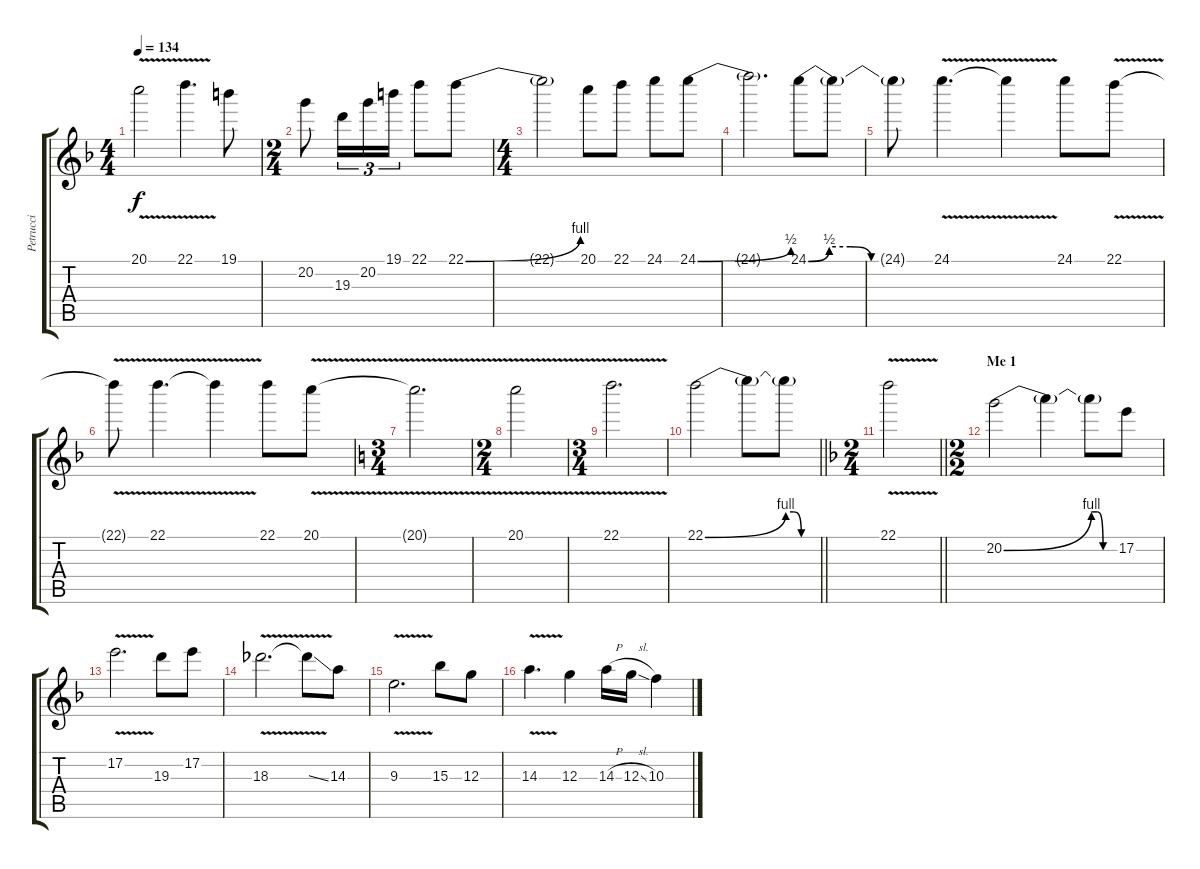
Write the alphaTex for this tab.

\track ("Petrucci" "Petrucci") {instrument distortionguitar}
\staff {score tabs}
\tuning (E4 B3 G3 D3 A2 E2) {hide}
\ts (4 4)
\tempo 134
\clef g2
\ks f
20.1{v}.2{dy f} 22.1{v}.4{d} 19.1.8 |
\ts (2 4)
20.2.8 19.3.16{tu (3 2)} 20.2.16{tu (3 2)} 19.1.16{tu (3 2)} 22.1.8 22.1{be (bend 0 0 60 4)}.8 |
\ts (4 4)
22.1{t}.2 20.1.8 22.1.8 24.1.8 24.1{be (bend 0 0 60 2)}.8 |
24.1{t}.2{d} 24.1{be (custom 0 0 10 2 20 2 30 0 60 0)}.8 24.1{t}.8 |
24.1{t}.8 24.1{v}.4{d} 24.1{t}.4 24.1.8 22.1{v}.8 |
22.1{t}.8 22.1{v}.4{d} 22.1{t}.4 22.1.8 20.1{v}.8 |
\ts (3 4)
\ks c
20.1{t}.2{d} |
\ts (2 4)
20.1{v}.2 |
\ts (3 4)
22.1{v}.2{d} |
\barLineRight lightlight
22.1{be (bend 0 0 60 4)}.2 22.1{t}.8 22.1{be (custom 0 4 15 4 30 0 60 0) t}.8 |
\ts (2 4)
\barLineRight lightlight
\ks f
22.1{v}.2 |
\ts (2 2)
\section ("" "Me 1")
20.2{be (bend 0 0 60 4)}.2 20.2{t}.4 20.2{be (custom 0 4 15 4 30 0 60 0) t}.8 17.2.8 |
17.2{v}.2{d} 19.3.8 17.2.8 |
18.3{v}.2{d} 18.3{ss t}.8 14.3.8 |
9.3{v}.2{d} 15.3.8 12.3.8 |
14.3{v}.4{d} 12.3.4 14.3{h}.16 12.3{sl}.16 10.3.4
